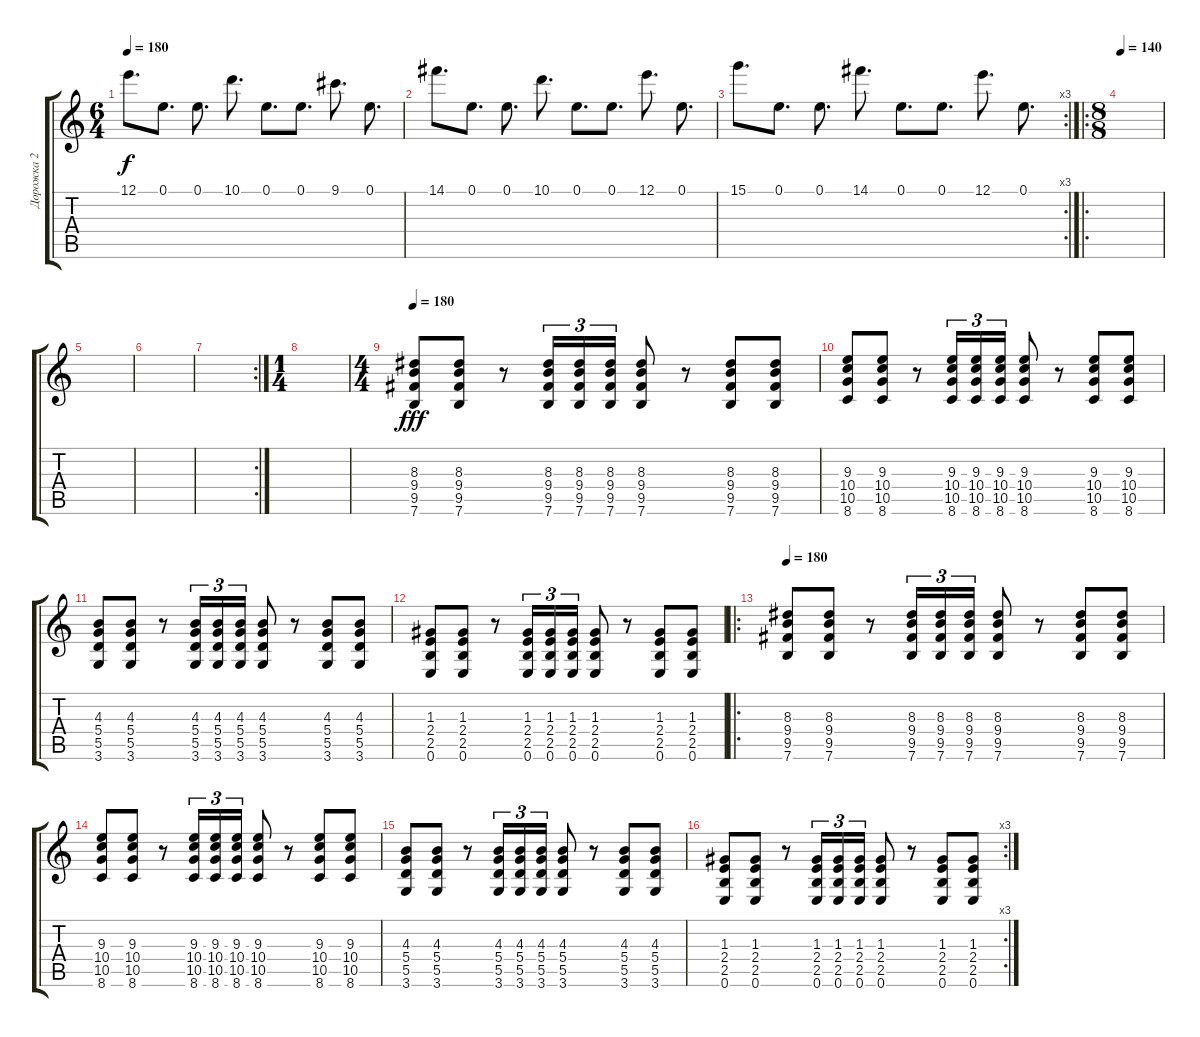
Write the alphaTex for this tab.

\track ("Дорожка 2" "Дорожка 2") {instrument distortionguitar}
\staff {score tabs}
\tuning (E4 B3 G3 D3 A2 E2) {hide}
\ts (6 4)
\tempo 180
\clef g2
\ks c
12.1.8{d dy f} 0.1.8{d} 0.1.8{d} 10.1.8{d} 0.1.8{d} 0.1.8{d} 9.1.8{d} 0.1.8{d} |
14.1.8{d} 0.1.8{d} 0.1.8{d} 10.1.8{d} 0.1.8{d} 0.1.8{d} 12.1.8{d} 0.1.8{d} |
\rc 3
15.1.8{d} 0.1.8{d} 0.1.8{d} 14.1.8{d} 0.1.8{d} 0.1.8{d} 12.1.8{d} 0.1.8{d} |
\ro
\ts (8 8)
\tempo 140
|
|
|
\rc 2
|
\ts (1 4)
|
\ts (4 4)
\tempo 180
(8.3 9.4 9.5 7.6).8{dy fff} (8.3 9.4 9.5 7.6).8 r.8 (8.3 9.4 9.5 7.6).16{tu (3 2)} (8.3 9.4 9.5 7.6).16{tu (3 2)} (8.3 9.4 9.5 7.6).16{tu (3 2)} (8.3 9.4 9.5 7.6).8 r.8 (8.3 9.4 9.5 7.6).8 (8.3 9.4 9.5 7.6).8 |
(9.3 10.4 10.5 8.6).8 (9.3 10.4 10.5 8.6).8 r.8 (9.3 10.4 10.5 8.6).16{tu (3 2)} (9.3 10.4 10.5 8.6).16{tu (3 2)} (9.3 10.4 10.5 8.6).16{tu (3 2)} (9.3 10.4 10.5 8.6).8 r.8 (9.3 10.4 10.5 8.6).8 (9.3 10.4 10.5 8.6).8 |
(4.3 5.4 5.5 3.6).8 (4.3 5.4 5.5 3.6).8 r.8 (4.3 5.4 5.5 3.6).16{tu (3 2)} (4.3 5.4 5.5 3.6).16{tu (3 2)} (4.3 5.4 5.5 3.6).16{tu (3 2)} (4.3 5.4 5.5 3.6).8 r.8 (4.3 5.4 5.5 3.6).8 (4.3 5.4 5.5 3.6).8 |
(1.3 2.4 2.5 0.6).8 (1.3 2.4 2.5 0.6).8 r.8 (1.3 2.4 2.5 0.6).16{tu (3 2)} (1.3 2.4 2.5 0.6).16{tu (3 2)} (1.3 2.4 2.5 0.6).16{tu (3 2)} (1.3 2.4 2.5 0.6).8 r.8 (1.3 2.4 2.5 0.6).8 (1.3 2.4 2.5 0.6).8 |
\ro
\tempo 180
(8.3 9.4 9.5 7.6).8 (8.3 9.4 9.5 7.6).8 r.8 (8.3 9.4 9.5 7.6).16{tu (3 2)} (8.3 9.4 9.5 7.6).16{tu (3 2)} (8.3 9.4 9.5 7.6).16{tu (3 2)} (8.3 9.4 9.5 7.6).8 r.8 (8.3 9.4 9.5 7.6).8 (8.3 9.4 9.5 7.6).8 |
(9.3 10.4 10.5 8.6).8 (9.3 10.4 10.5 8.6).8 r.8 (9.3 10.4 10.5 8.6).16{tu (3 2)} (9.3 10.4 10.5 8.6).16{tu (3 2)} (9.3 10.4 10.5 8.6).16{tu (3 2)} (9.3 10.4 10.5 8.6).8 r.8 (9.3 10.4 10.5 8.6).8 (9.3 10.4 10.5 8.6).8 |
(4.3 5.4 5.5 3.6).8 (4.3 5.4 5.5 3.6).8 r.8 (4.3 5.4 5.5 3.6).16{tu (3 2)} (4.3 5.4 5.5 3.6).16{tu (3 2)} (4.3 5.4 5.5 3.6).16{tu (3 2)} (4.3 5.4 5.5 3.6).8 r.8 (4.3 5.4 5.5 3.6).8 (4.3 5.4 5.5 3.6).8 |
\rc 3
(1.3 2.4 2.5 0.6).8 (1.3 2.4 2.5 0.6).8 r.8 (1.3 2.4 2.5 0.6).16{tu (3 2)} (1.3 2.4 2.5 0.6).16{tu (3 2)} (1.3 2.4 2.5 0.6).16{tu (3 2)} (1.3 2.4 2.5 0.6).8 r.8 (1.3 2.4 2.5 0.6).8 (1.3 2.4 2.5 0.6).8
